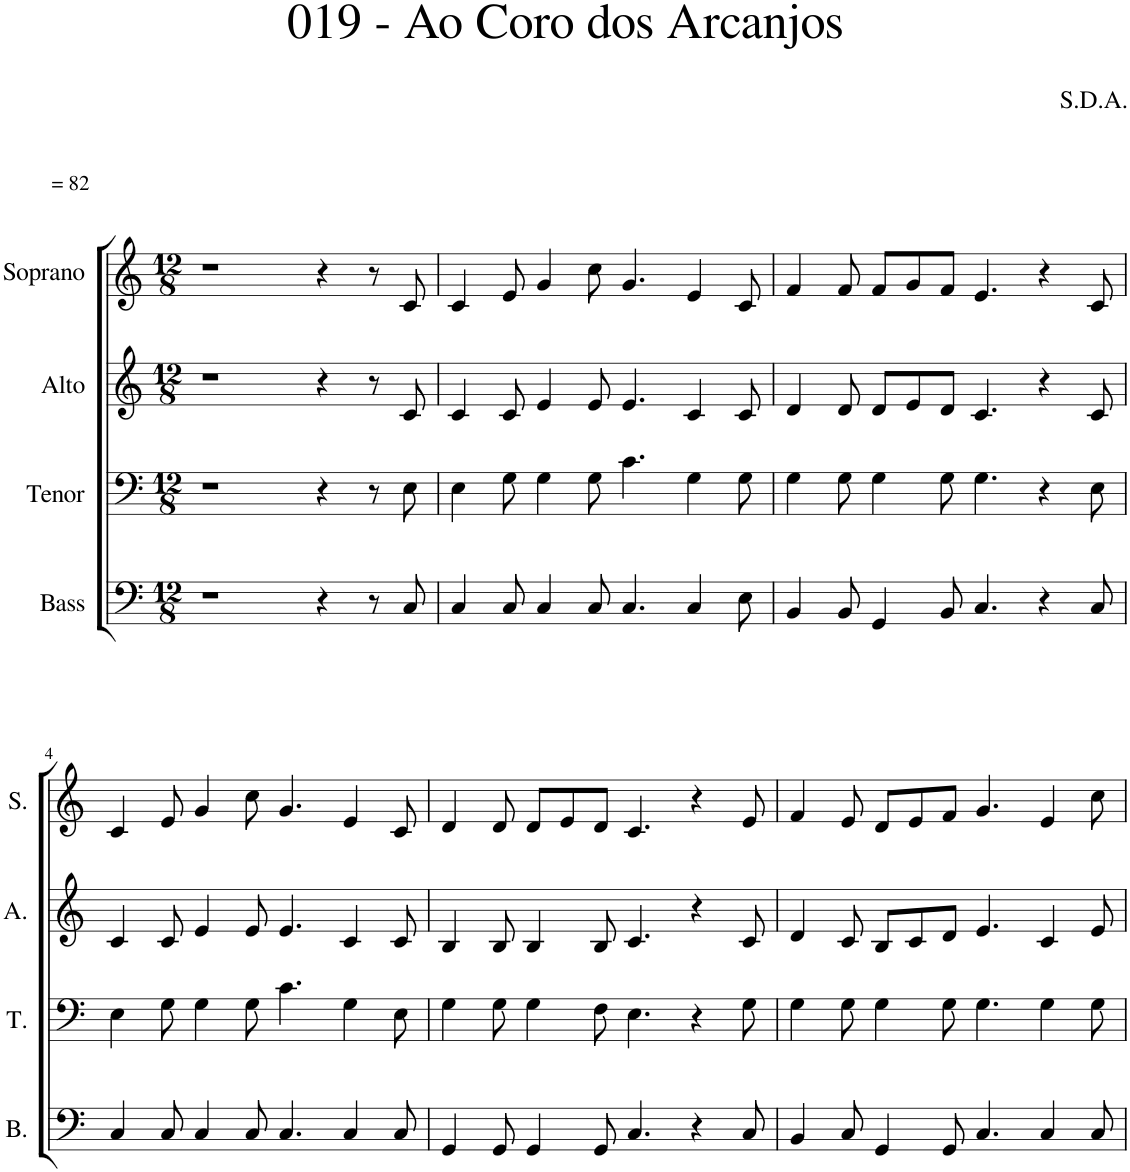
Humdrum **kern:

**kern	**kern	**kern	**kern
*part4	*part3	*part2	*part1
*staff4	*staff3	*staff2	*staff1
*I"Bass	*I"Tenor	*I"Alto	*I"Soprano
*I'B.	*I'T.	*I'A.	*I'S.
*clefF4	*clefF4	*clefG2	*clefG2
*k[]	*k[]	*k[]	*k[]
*M12/8	*M12/8	*M12/8	*M12/8
=1	=1	=1	=1
!	!	!	!LO:TX:a:t== 82
1r	1r	1r	1r
4r	4r	4r	4r
8r	8r	8r	8r
8C/	8E\	8c/	8c/
=2	=2	=2	=2
4C/	4E\	4c/	4c/
8C/	8G\	8c/	8e/
4C/	4G\	4e/	4g/
8C/	8G\	8e/	8cc\
4.C/	4.c\	4.e/	4.g/
4C/	4G\	4c/	4e/
8E\	8G\	8c/	8c/
=3	=3	=3	=3
4BB/	4G\	4d/	4f/
8BB/	8G\	8d/	8f/
4GG/	4G\	8d/L	8f/L
.	.	8e/	8g/
8BB/	8G\	8d/J	8f/J
4.C/	4.G\	4.c/	4.e/
4r	4r	4r	4r
8C/	8E\	8c/	8c/
!!LO:LB:g=z
=4	=4	=4	=4
4C/	4E\	4c/	4c/
8C/	8G\	8c/	8e/
4C/	4G\	4e/	4g/
8C/	8G\	8e/	8cc\
4.C/	4.c\	4.e/	4.g/
4C/	4G\	4c/	4e/
8C/	8E\	8c/	8c/
=5	=5	=5	=5
4GG/	4G\	4B/	4d/
8GG/	8G\	8B/	8d/
4GG/	4G\	4B/	8d/L
.	.	.	8e/
8GG/	8F\	8B/	8d/J
4.C/	4.E\	4.c/	4.c/
4r	4r	4r	4r
8C/	8G\	8c/	8e/
=6	=6	=6	=6
4BB/	4G\	4d/	4f/
8C/	8G\	8c/	8e/
4GG/	4G\	8B/L	8d/L
.	.	8c/	8e/
8GG/	8G\	8d/J	8f/J
4.C/	4.G\	4.e/	4.g/
4C/	4G\	4c/	4e/
8C/	8G\	8e/	8cc\
=	=	=	=
*-	*-	*-	*-
